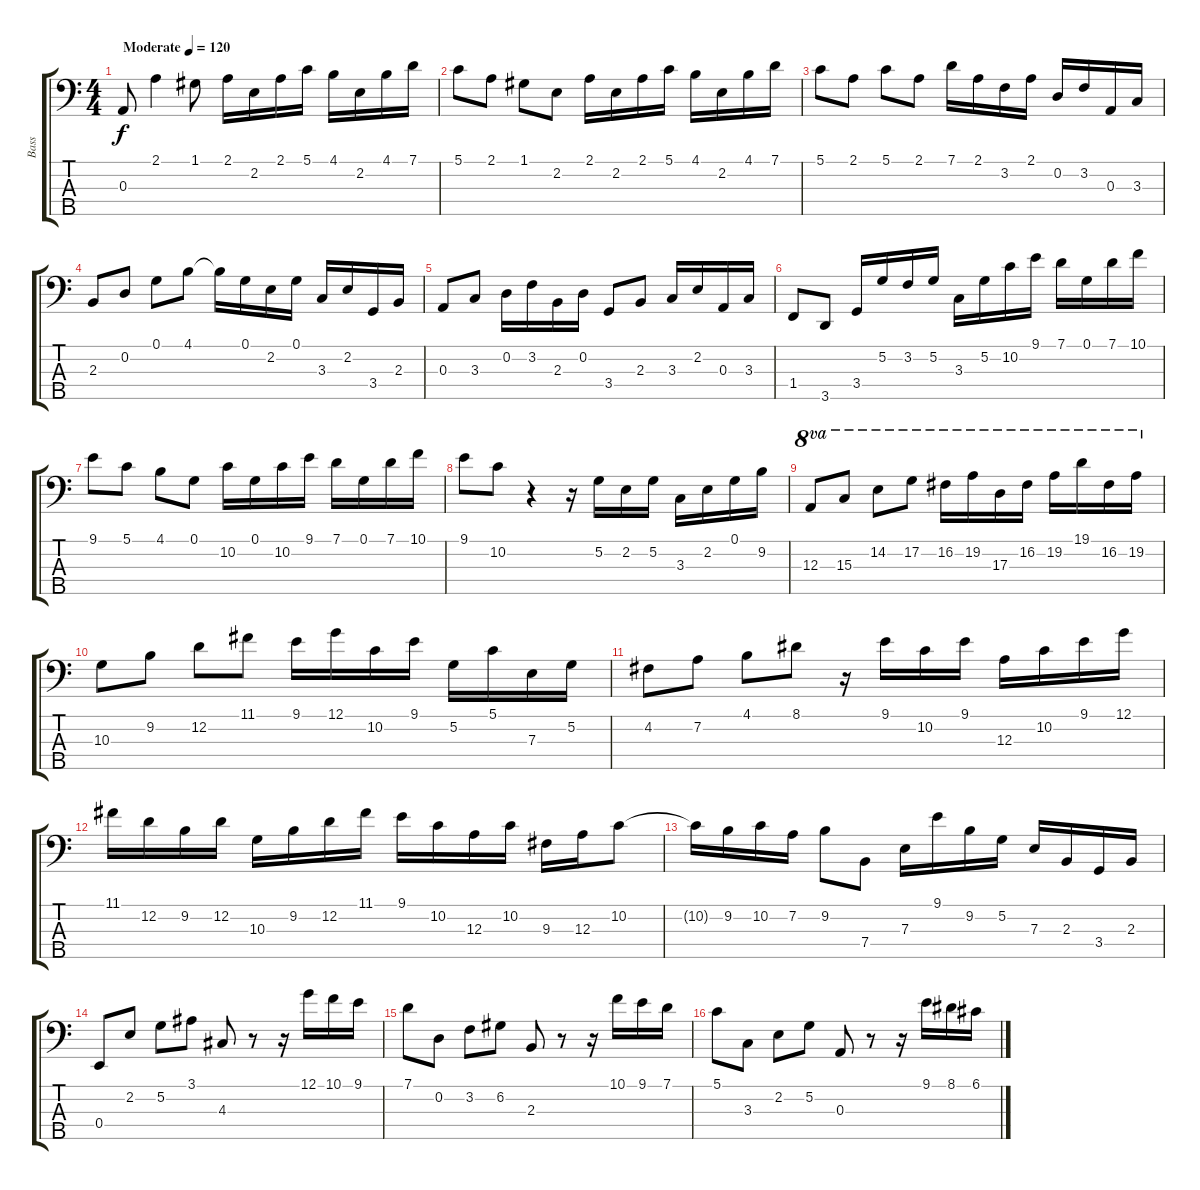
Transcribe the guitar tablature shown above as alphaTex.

\track ("Bass" "Bass") {instrument electricbassfinger}
\staff {score tabs}
\tuning (G2 D2 A1 E1 B0) {hide}
\ts (4 4)
\tempo (120 "Moderate")
\clef f4
\ks c
0.3.8{dy f instrument electricbassfinger} 2.1.4 1.1.8 2.1.16 2.2.16 2.1.16 5.1.16 4.1.16 2.2.16 4.1.16 7.1.16 |
5.1.8 2.1.8 1.1.8 2.2.8 2.1.16 2.2.16 2.1.16 5.1.16 4.1.16 2.2.16 4.1.16 7.1.16 |
5.1.8 2.1.8 5.1.8 2.1.8 7.1.16 2.1.16 3.2.16 2.1.16 0.2.16 3.2.16 0.3.16 3.3.16 |
2.3.8 0.2.8 0.1.8 4.1.8 4.1{t}.16 0.1.16 2.2.16 0.1.16 3.3.16 2.2.16 3.4.16 2.3.16 |
0.3.8 3.3.8 0.2.16 3.2.16 2.3.16 0.2.16 3.4.8 2.3.8 3.3.16 2.2.16 0.3.16 3.3.16 |
1.4.8 3.5.8 3.4.16 5.2.16 3.2.16 5.2.16 3.3.16 5.2.16 10.2.16 9.1.16 7.1.16 0.1.16 7.1.16 10.1.16 |
9.1.8 5.1.8 4.1.8 0.1.8 10.2.16 0.1.16 10.2.16 9.1.16 7.1.16 0.1.16 7.1.16 10.1.16 |
9.1.8 10.2.8 r.4 r.16 5.2.16 2.2.16 5.2.16 3.3.16 2.2.16 0.1.16 9.2.16 |
12.3.8{ot 8va} 15.3.8{ot 8va} 14.2.8{ot 8va} 17.2.8{ot 8va} 16.2.16{ot 8va} 19.2.16{ot 8va} 17.3.16{ot 8va} 16.2.16{ot 8va} 19.2.16{ot 8va} 19.1.16{ot 8va} 16.2.16{ot 8va} 19.2.16{ot 8va} |
10.3.8 9.2.8 12.2.8 11.1.8 9.1.16 12.1.16 10.2.16 9.1.16 5.2.16 5.1.16 7.3.16 5.2.16 |
4.2.8 7.2.8 4.1.8 8.1.8 r.16 9.1.16 10.2.16 9.1.16 12.3.16 10.2.16 9.1.16 12.1.16 |
11.1.16 12.2.16 9.2.16 12.2.16 10.3.16 9.2.16 12.2.16 11.1.16 9.1.16 10.2.16 12.3.16 10.2.16 9.3.16 12.3.16 10.2.8 |
10.2{t}.16 9.2.16 10.2.16 7.2.16 9.2.8 7.4.8 7.3.16 9.1.16 9.2.16 5.2.16 7.3.16 2.3.16 3.4.16 2.3.16 |
0.4.8 2.2.8 5.2.8 3.1.8 4.3.8 r.8 r.16 12.1.16 10.1.16 9.1.16 |
7.1.8 0.2.8 3.2.8 6.2.8 2.3.8 r.8 r.16 10.1.16 9.1.16 7.1.16 |
5.1.8 3.3.8 2.2.8 5.2.8 0.3.8 r.8 r.16 9.1.16 8.1.16 6.1.16
